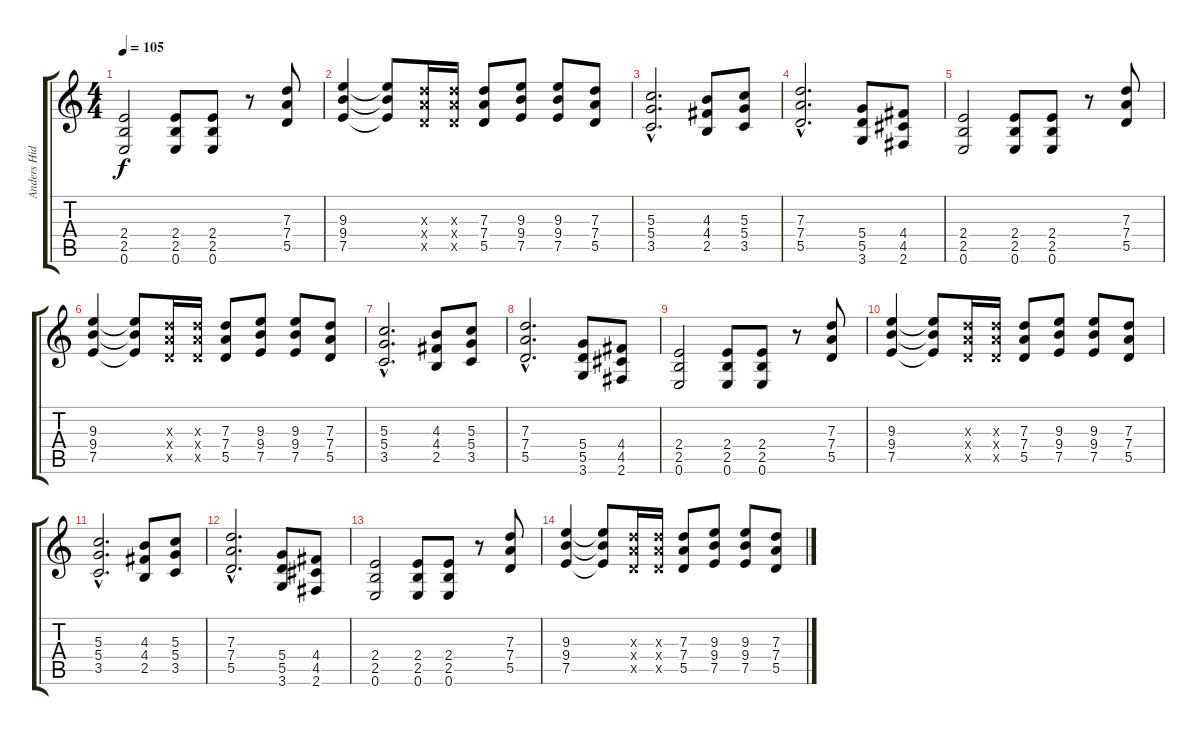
\track ("Anders Hidle" "Anders Hid") {instrument acousticguitarsteel}
\staff {score tabs}
\tuning (E4 B3 G3 D3 A2 E2) {hide}
\ts (4 4)
\tempo 105
\clef g2
\ks c
(2.4 2.5 0.6).2{dy f} (2.4 2.5 0.6).8 (2.4 2.5 0.6).8 r.8 (7.3 7.4 5.5).8 |
(9.3 9.4 7.5).4 (9.3{t} 9.4{t} 7.5{t}).8 (7.3{x} 7.4{x} 5.5{x}).16 (7.3{x} 7.4{x} 5.5{x}).16 (7.3 7.4 5.5).8 (9.3 9.4 7.5).8 (9.3 9.4 7.5).8 (7.3 7.4 5.5).8 |
(5.3{hac} 5.4{hac} 3.5{hac}).2{d volume 12 instrument distortionguitar} (4.3 4.4 2.5).8 (5.3 5.4 3.5).8 |
(7.3{hac} 7.4{hac} 5.5{hac}).2{d} (5.4 5.5 3.6).8 (4.4 4.5 2.6).8 |
(2.4 2.5 0.6).2 (2.4 2.5 0.6).8 (2.4 2.5 0.6).8 r.8 (7.3 7.4 5.5).8 |
(9.3 9.4 7.5).4 (9.3{t} 9.4{t} 7.5{t}).8 (7.3{x} 7.4{x} 5.5{x}).16 (7.3{x} 7.4{x} 5.5{x}).16 (7.3 7.4 5.5).8 (9.3 9.4 7.5).8 (9.3 9.4 7.5).8 (7.3 7.4 5.5).8 |
(5.3{hac} 5.4{hac} 3.5{hac}).2{d instrument distortionguitar} (4.3 4.4 2.5).8 (5.3 5.4 3.5).8 |
(7.3{hac} 7.4{hac} 5.5{hac}).2{d} (5.4 5.5 3.6).8 (4.4 4.5 2.6).8 |
(2.4 2.5 0.6).2 (2.4 2.5 0.6).8 (2.4 2.5 0.6).8 r.8 (7.3 7.4 5.5).8 |
(9.3 9.4 7.5).4 (9.3{t} 9.4{t} 7.5{t}).8 (7.3{x} 7.4{x} 5.5{x}).16 (7.3{x} 7.4{x} 5.5{x}).16 (7.3 7.4 5.5).8 (9.3 9.4 7.5).8 (9.3 9.4 7.5).8 (7.3 7.4 5.5).8 |
(5.3{hac} 5.4{hac} 3.5{hac}).2{d volume 12 instrument distortionguitar} (4.3 4.4 2.5).8 (5.3 5.4 3.5).8 |
(7.3{hac} 7.4{hac} 5.5{hac}).2{d} (5.4 5.5 3.6).8 (4.4 4.5 2.6).8 |
(2.4 2.5 0.6).2 (2.4 2.5 0.6).8 (2.4 2.5 0.6).8 r.8 (7.3 7.4 5.5).8 |
(9.3 9.4 7.5).4 (9.3{t} 9.4{t} 7.5{t}).8 (7.3{x} 7.4{x} 5.5{x}).16 (7.3{x} 7.4{x} 5.5{x}).16 (7.3 7.4 5.5).8 (9.3 9.4 7.5).8 (9.3 9.4 7.5).8 (7.3 7.4 5.5).8
